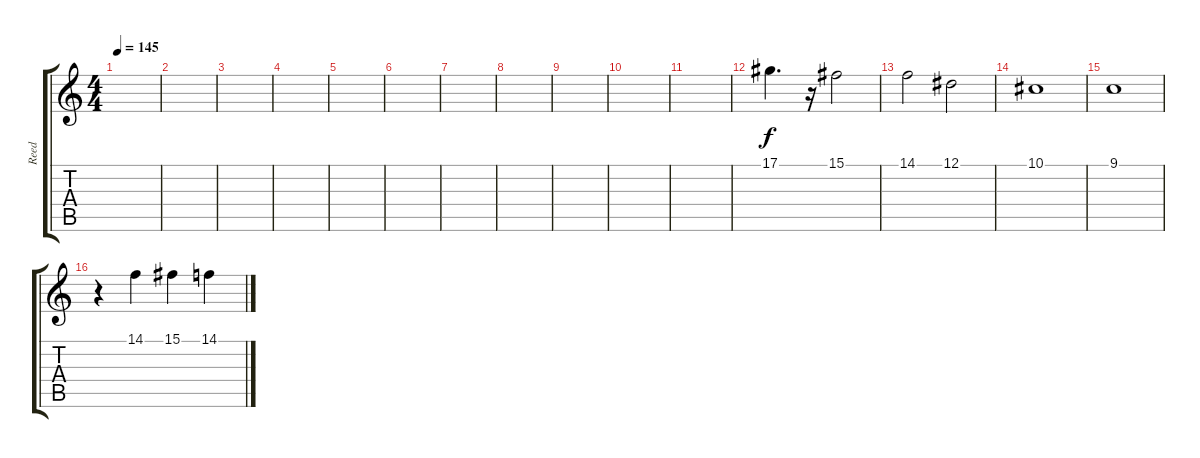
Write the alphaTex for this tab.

\track ("Reed" "Reed") {instrument pad2warm}
\staff {score tabs}
\tuning (Eb4 Bb3 Gb3 Db3 Ab2 Eb2) {hide}
\ts (4 4)
\tempo 145
\clef g2
\ks c
|
|
|
|
|
|
|
|
|
|
|
17.1.4{d} r.16 15.1.2 |
14.1.2 12.1.2 |
10.1.1 |
9.1.1 |
r.4 14.1.4{volume 8 instrument fx1rain} 15.1.4 14.1.4
